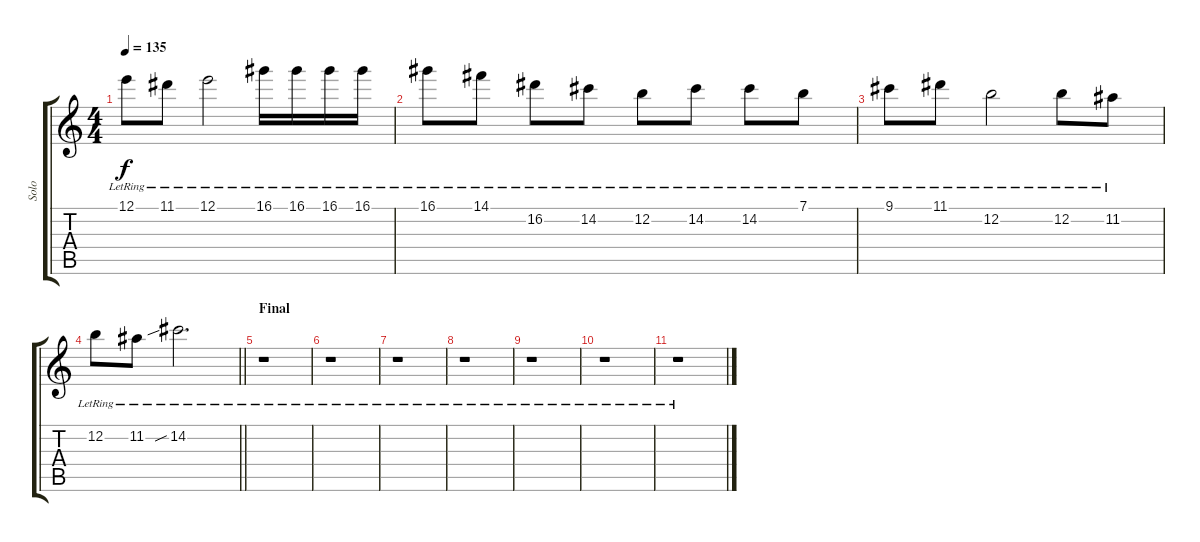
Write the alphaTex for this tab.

\track ("Solo" "Solo") {instrument electricguitarjazz}
\staff {score tabs}
\tuning (E4 B3 G3 D3 A2 E2) {hide}
\ts (4 4)
\tempo 135
\clef g2
\ks c
12.1{lr}.8{dy f} 11.1{lr}.8 12.1{lr}.2 16.1{lr}.16 16.1{lr}.16 16.1{lr}.16 16.1{lr}.16 |
16.1{lr}.8 14.1{lr}.8 16.2{lr}.8 14.2{lr}.8 12.2{lr}.8 14.2{lr}.8 14.2{lr}.8 7.1{lr}.8 |
9.1{lr}.8 11.1{lr}.8 12.2{lr}.2 12.2{lr}.8 11.2{lr}.8 |
\barLineRight lightlight
12.2{lr}.8 11.2{lr}.8 14.2{sib lr}.2{d} |
\section ("" "Final")
r.1 |
r.1 |
r.1 |
r.1 |
r.1 |
r.1 |
r.1
